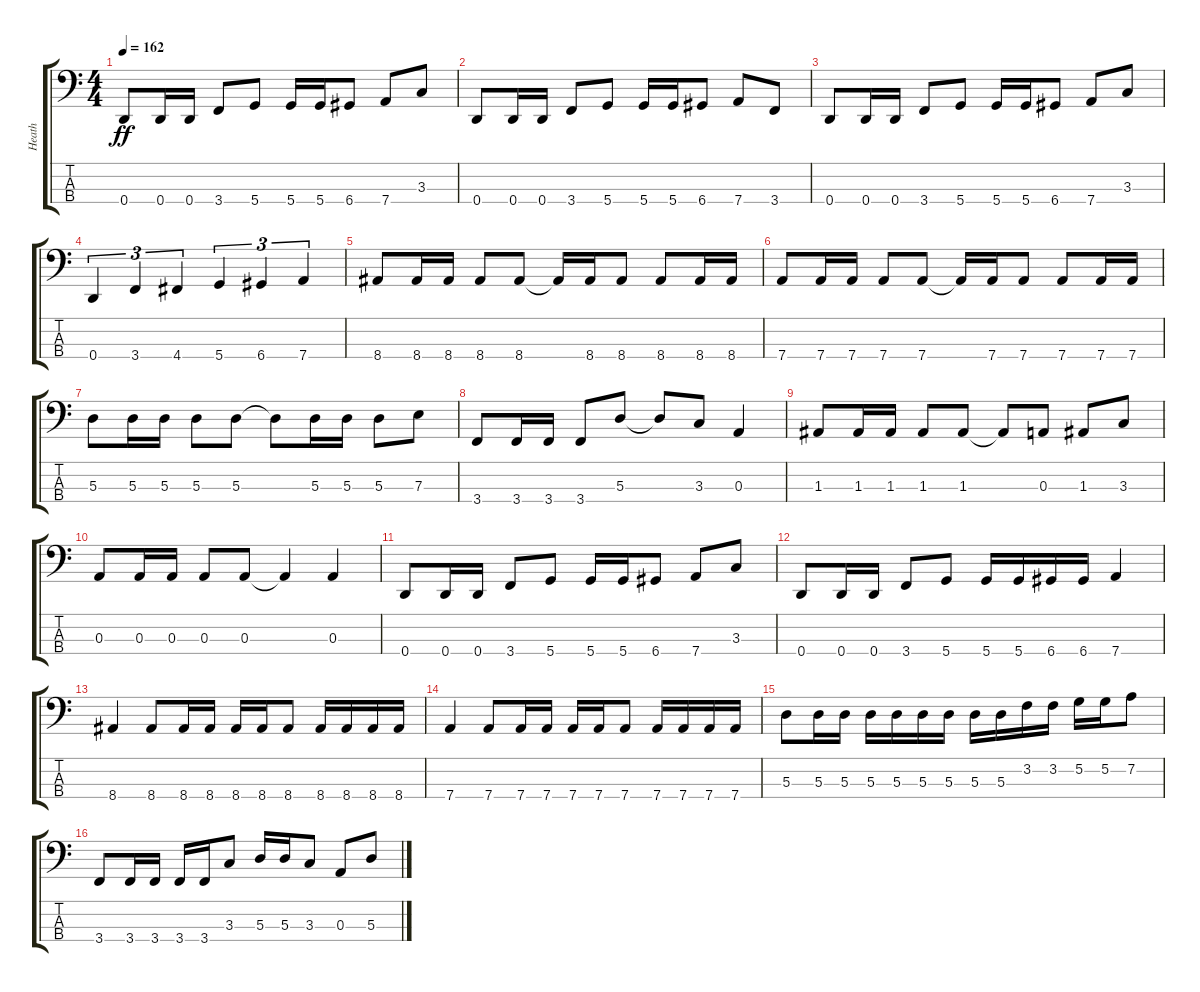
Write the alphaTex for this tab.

\track ("Heath" "Heath") {instrument electricbassfinger}
\staff {score tabs}
\tuning (G2 D2 A1 D1) {hide}
\ts (4 4)
\tempo 162
\clef f4
\ks c
0.4.8{dy ff} 0.4.16 0.4.16 3.4.8 5.4.8 5.4.16 5.4.16 6.4.8 7.4.8 3.3.8 |
0.4.8 0.4.16 0.4.16 3.4.8 5.4.8 5.4.16 5.4.16 6.4.8 7.4.8 3.4.8 |
0.4.8 0.4.16 0.4.16 3.4.8 5.4.8 5.4.16 5.4.16 6.4.8 7.4.8 3.3.8 |
0.4.4{tu (3 2)} 3.4.4{tu (3 2)} 4.4.4{tu (3 2)} 5.4.4{tu (3 2)} 6.4.4{tu (3 2)} 7.4.4{tu (3 2)} |
8.4.8 8.4.16 8.4.16 8.4.8 8.4.8 8.4{t}.16 8.4.16 8.4.8 8.4.8 8.4.16 8.4.16 |
7.4.8 7.4.16 7.4.16 7.4.8 7.4.8 7.4{t}.16 7.4.16 7.4.8 7.4.8 7.4.16 7.4.16 |
5.3.8 5.3.16 5.3.16 5.3.8 5.3.8 5.3{t}.8 5.3.16 5.3.16 5.3.8 7.3.8 |
3.4.8 3.4.16 3.4.16 3.4.8 5.3.8 5.3{t}.8 3.3.8 0.3.4 |
1.3.8 1.3.16 1.3.16 1.3.8 1.3.8 1.3{t}.8 0.3.8 1.3.8 3.3.8 |
0.3.8 0.3.16 0.3.16 0.3.8 0.3.8 0.3{t}.4 0.3.4 |
0.4.8 0.4.16 0.4.16 3.4.8 5.4.8 5.4.16 5.4.16 6.4.8 7.4.8 3.3.8 |
0.4.8 0.4.16 0.4.16 3.4.8 5.4.8 5.4.16 5.4.16 6.4.16 6.4.16 7.4.4 |
8.4.4 8.4.8 8.4.16 8.4.16 8.4.16 8.4.16 8.4.8 8.4.16 8.4.16 8.4.16 8.4.16 |
7.4.4 7.4.8 7.4.16 7.4.16 7.4.16 7.4.16 7.4.8 7.4.16 7.4.16 7.4.16 7.4.16 |
5.3.8 5.3.16 5.3.16 5.3.16 5.3.16 5.3.16 5.3.16 5.3.16 5.3.16 3.2.16 3.2.16 5.2.16 5.2.16 7.2.8 |
3.4.8 3.4.16 3.4.16 3.4.16 3.4.16 3.3.8 5.3.16 5.3.16 3.3.8 0.3.8 5.3.8
